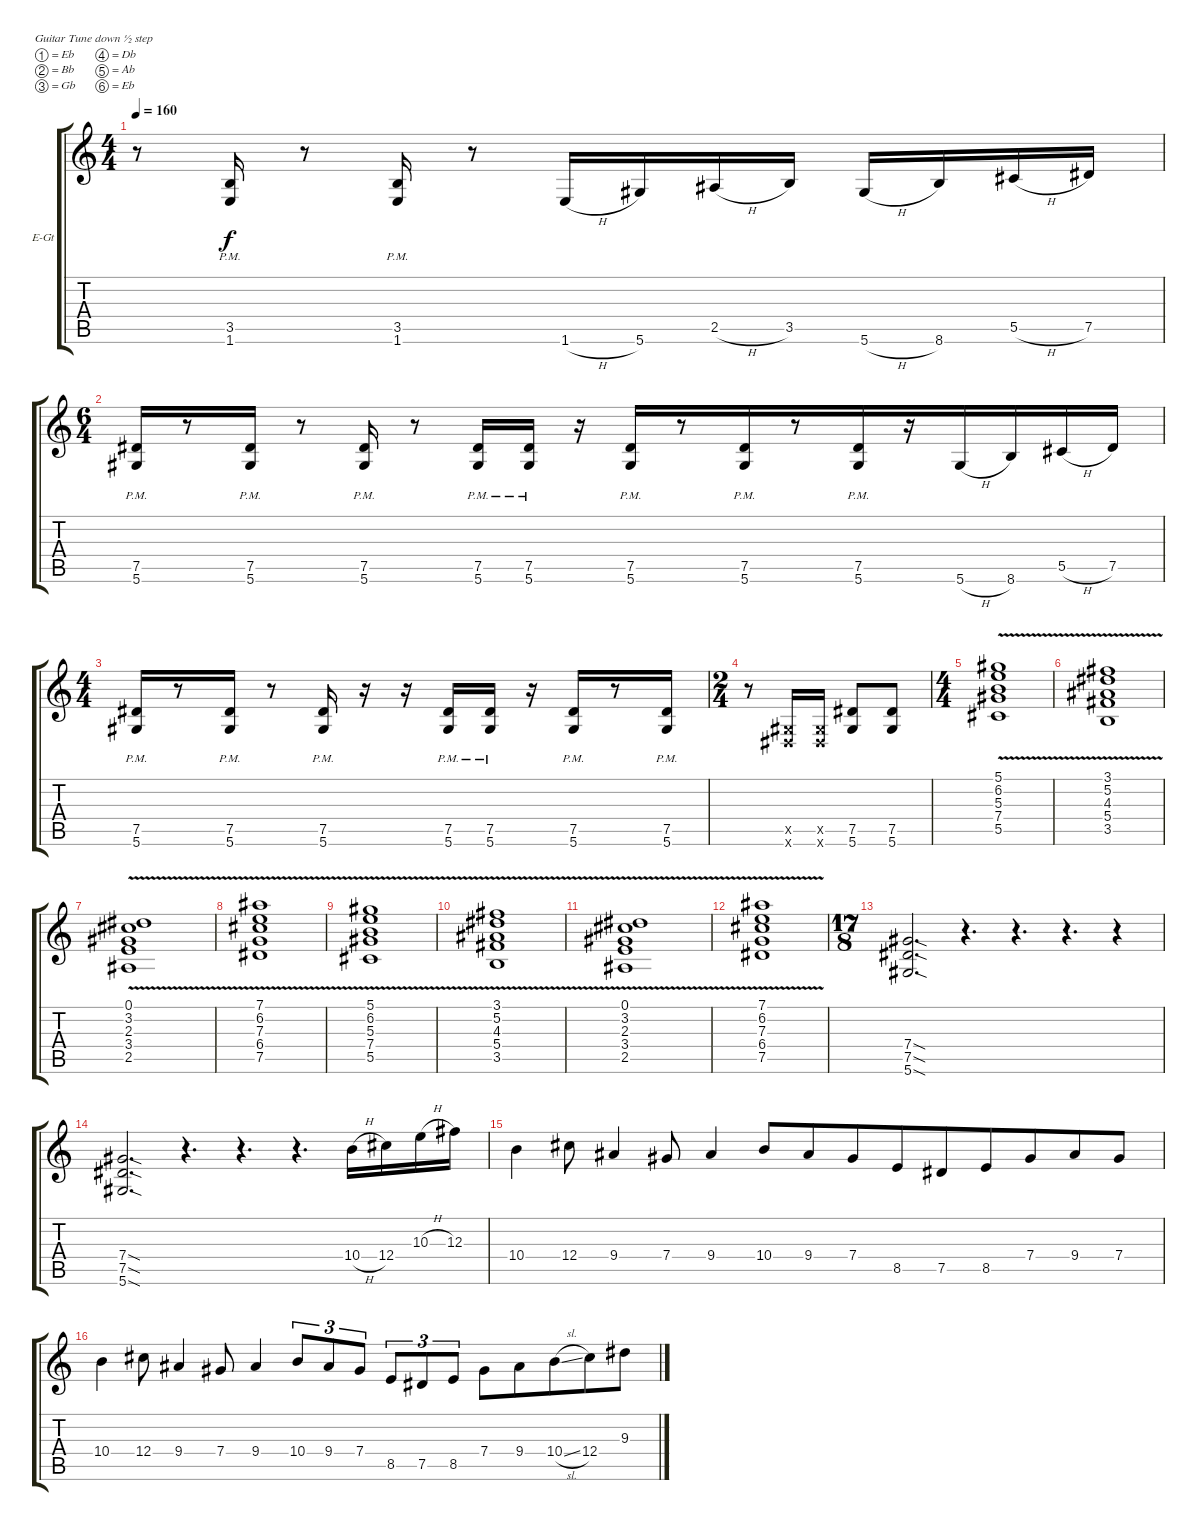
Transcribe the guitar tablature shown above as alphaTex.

\bracketExtendMode groupsimilarinstruments
\firstSystemTrackNameOrientation horizontal
\otherSystemsTrackNameOrientation horizontal
\track ("Luke Hoskin" "E-Gt") {instrument distortionguitar}
\staff {score tabs}
\tuning (Eb4 Bb3 Gb3 Db3 Ab2 Eb2)
\ts (4 4)
\tempo 160
\clef g2
\ks c
r.8{dy f} (3.5{pm} 1.6{pm}).16 r.8 (3.5{pm} 1.6{pm}).16 r.8 1.6{h}.16 5.6.16 2.5{h}.16 3.5.16 5.6{h}.16 8.6.16 5.5{h}.16 7.5.16 |
\ts (6 4)
\beaming (8 2 2 2 6)
(7.5{pm} 5.6{pm}).16 r.8 (7.5{pm} 5.6{pm}).16 r.8 (7.5{pm} 5.6{pm}).16 r.8 (7.5{pm} 5.6{pm}).16 (7.5{pm} 5.6{pm}).16 r.16 (7.5{pm} 5.6{pm}).16 r.8 (7.5{pm} 5.6{pm}).16 r.8 (7.5{pm} 5.6{pm}).16 r.16 5.6{h}.16 8.6.16 5.5{h}.16 7.5.16 |
\ts (4 4)
\beaming (8 2 2 2 2)
(7.5{pm} 5.6{pm}).16 r.8 (7.5{pm} 5.6{pm}).16 r.8 (7.5{pm} 5.6{pm}).16 r.16 r.16 (7.5{pm} 5.6{pm}).16 (7.5{pm} 5.6{pm}).16 r.16 (7.5{pm} 5.6{pm}).16 r.8 (7.5{pm} 5.6{pm}).16 |
\ts (2 4)
\beaming (8 2 2 2 2)
r.8 (0.5{x} 0.6{x}).16 (0.5{x} 0.6{x}).16 (7.5 5.6).8 (7.5 5.6).8 |
\ts (4 4)
\beaming (8 2 2 2 2)
(5.1 6.2 5.3 7.4{v} 5.5).1 |
(3.1 5.2 4.3 5.4{v} 3.5).1 |
(0.1 3.2 2.3 3.4{v} 2.5).1 |
(7.1 6.2 7.3 6.4{v} 7.5).1 |
(5.1 6.2 5.3 7.4{v} 5.5).1 |
(3.1 5.2 4.3 5.4{v} 3.5).1 |
(0.1 3.2 2.3 3.4{v} 2.5).1 |
(7.1 6.2 7.3 6.4{v} 7.5).1 |
\ts (17 8)
\beaming (8 17)
(7.4{sod} 7.5{sod} 5.6{sod}).2{d} r.4{d} r.4{d} r.4{d} r.4 |
(7.4{sod} 7.5{sod} 5.6{sod}).2{d} r.4{d} r.4{d} r.4{d} 10.4{h}.16 12.4.16 10.3{h}.16 12.3.16 |
10.4.4 12.4.8 9.4.4 7.4.8 9.4.4 10.4.8 9.4.8 7.4.8 8.5.8 7.5.8 8.5.8 7.4.8 9.4.8 7.4.8 |
10.4.4 12.4.8 9.4.4 7.4.8 9.4.4 10.4.8{tu (3 2)} 9.4.8{tu (3 2)} 7.4.8{tu (3 2)} 8.5.8{tu (3 2)} 7.5.8{tu (3 2)} 8.5.8{tu (3 2)} 7.4.8 9.4.8 10.4{sl}.8 12.4.8 9.3.8
